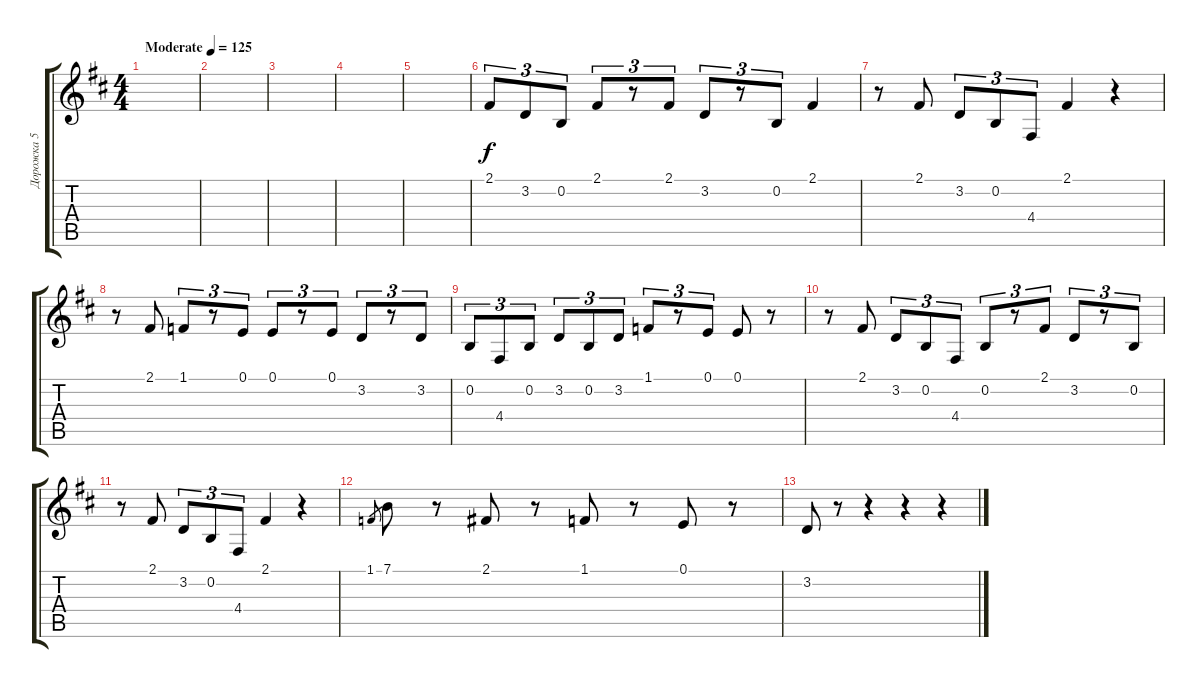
\track ("Дорожка 5" "Дорожка 5") {instrument tuba}
\staff {score tabs}
\tuning (E4 B3 G3 D3 A2 E2) {hide}
\ts (4 4)
\tempo (125 "Moderate")
\clef g2
\ks d
|
|
|
|
|
2.1.8{tu (3 2)} 3.2.8{tu (3 2)} 0.2.8{tu (3 2)} 2.1.8{tu (3 2)} r.8{tu (3 2)} 2.1.8{tu (3 2)} 3.2.8{tu (3 2)} r.8{tu (3 2)} 0.2.8{tu (3 2)} 2.1.4 |
r.8 2.1.8 3.2.8{tu (3 2)} 0.2.8{tu (3 2)} 4.4.8{tu (3 2)} 2.1.4 r.4 |
r.8 2.1.8 1.1.8{tu (3 2)} r.8{tu (3 2)} 0.1.8{tu (3 2)} 0.1.8{tu (3 2)} r.8{tu (3 2)} 0.1.8{tu (3 2)} 3.2.8{tu (3 2)} r.8{tu (3 2)} 3.2.8{tu (3 2)} |
0.2.8{tu (3 2)} 4.4.8{tu (3 2)} 0.2.8{tu (3 2)} 3.2.8{tu (3 2)} 0.2.8{tu (3 2)} 3.2.8{tu (3 2)} 1.1.8{tu (3 2)} r.8{tu (3 2)} 0.1.8{tu (3 2)} 0.1.8 r.8 |
r.8 2.1.8 3.2.8{tu (3 2)} 0.2.8{tu (3 2)} 4.4.8{tu (3 2)} 0.2.8{tu (3 2)} r.8{tu (3 2)} 2.1.8{tu (3 2)} 3.2.8{tu (3 2)} r.8{tu (3 2)} 0.2.8{tu (3 2)} |
r.8 2.1.8 3.2.8{tu (3 2)} 0.2.8{tu (3 2)} 4.4.8{tu (3 2)} 2.1.4 r.4 |
1.1.8{gr} 7.1.8 r.8 2.1.8 r.8 1.1.8 r.8 0.1.8 r.8 |
3.2.8 r.8 r.4 r.4 r.4
